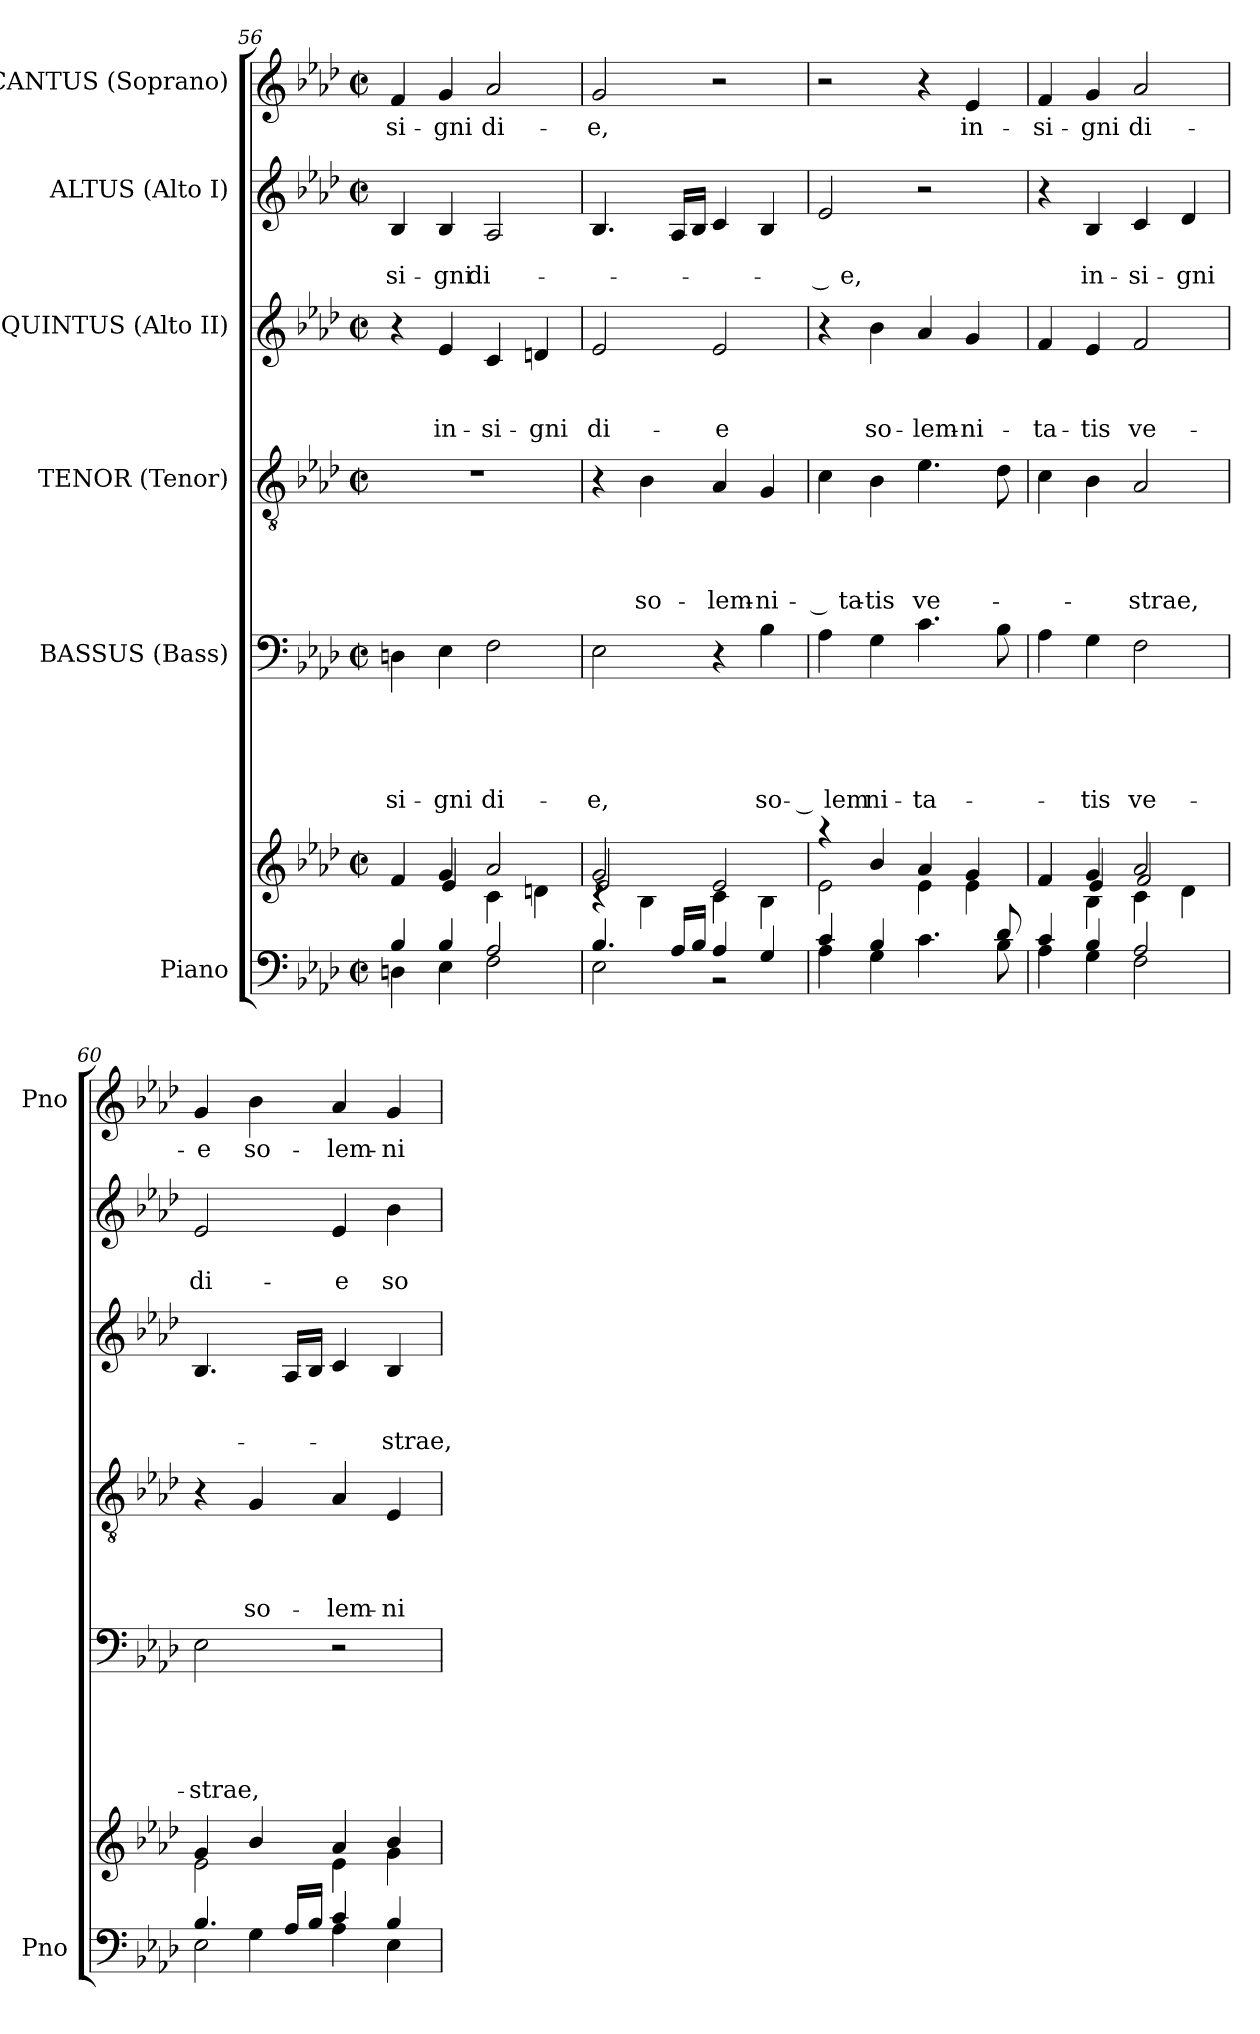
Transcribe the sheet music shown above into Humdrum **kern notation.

**kern	**kern	**kern	**text	**text	**text	**text	**text	**kern	**text	**text	**text	**text	**kern	**text	**text	**text	**kern	**text	**text	**kern	**text
*part6	*part6	*part5	*part5	*part5	*part5	*part5	*part5	*part4	*part4	*part4	*part4	*part4	*part3	*part3	*part3	*part3	*part2	*part2	*part2	*part1	*part1
*staff7	*staff6	*staff5	*staff5	*staff5	*staff5	*staff5	*staff5	*staff4	*staff4	*staff4	*staff4	*staff4	*staff3	*staff3	*staff3	*staff3	*staff2	*staff2	*staff2	*staff1	*staff1
*I"Piano	*	*I"BASSUS (Bass)	*	*	*	*	*	*I"TENOR (Tenor)	*	*	*	*	*I"QUINTUS (Alto II)	*	*	*	*I"ALTUS (Alto I)	*	*	*I"CANTUS (Soprano)	*
*I'Pno	*	*	*	*	*	*	*	*	*	*	*	*	*	*	*	*	*	*	*	*I'Pno	*
*clefF4	*clefG2	*clefF4	*	*	*	*	*	*clefGv2	*	*	*	*	*clefG2	*	*	*	*clefG2	*	*	*clefG2	*
*k[b-e-a-d-]	*k[b-e-a-d-]	*k[b-e-a-d-]	*	*	*	*	*	*k[b-e-a-d-]	*	*	*	*	*k[b-e-a-d-]	*	*	*	*k[b-e-a-d-]	*	*	*k[b-e-a-d-]	*
*A-:	*A-:	*A-:	*	*	*	*	*	*A-:	*	*	*	*	*A-:	*	*	*	*A-:	*	*	*A-:	*
*M2/2	*M2/2	*M2/2	*	*	*	*	*	*M2/2	*	*	*	*	*M2/2	*	*	*	*M2/2	*	*	*M2/2	*
*met(c|)	*met(c|)	*met(c|)	*	*	*	*	*	*met(c|)	*	*	*	*	*met(c|)	*	*	*	*met(c|)	*	*	*met(c|)	*
=56	=56	=56	=56	=56	=56	=56	=56	=56	=56	=56	=56	=56	=56	=56	=56	=56	=56	=56	=56	=56	=56
*^	*^	*	*	*	*	*	*	*	*	*	*	*	*	*	*	*	*	*	*	*	*
!	!	!	!	!	!	!	!	!	!LO:LY:b	!	!	!	!	!	!	!	!	!	!	!	!LO:LY:b	!	!LO:LY:b
4B-/	4Dn\	4f/	4ryy	4Dn\	.	.	.	.	-si-	1r	.	.	.	.	4r	.	.	.	4B-/	.	-si-	4f/	-si-
!	!	!	!	!	!	!	!	!	!LO:LY:b	!	!	!	!	!	!	!	!	!LO:LY:b	!	!	!LO:LY:b	!	!LO:LY:b
4B-/	4E-\	4g/	4e-/	4E-\	.	.	.	.	-gni	.	.	.	.	.	4e-/	.	.	in-	4B-/	.	-gni	4g/	-gni
!	!	!	!	!	!	!	!	!	!LO:LY:b	!	!	!	!	!	!	!	!	!LO:LY:b	!	!	!LO:LY:b	!	!LO:LY:b
2A-/	2F\	2a-/	4c\	2F\	.	.	.	.	di-	.	.	.	.	.	4c/	.	.	-si-	2A-/	.	di-	2a-/	di-
!	!	!	!	!	!	!	!	!	!	!	!	!	!	!	!	!	!	!LO:LY:b	!	!	!	!	!
.	.	.	4dn\	.	.	.	.	.	.	.	.	.	.	.	4dn/	.	.	-gni	.	.	.	.	.
=57	=57	=57	=57	=57	=57	=57	=57	=57	=57	=57	=57	=57	=57	=57	=57	=57	=57	=57	=57	=57	=57	=57	=57
*	*	*	*^	*	*	*	*	*	*	*	*	*	*	*	*	*	*	*	*	*	*	*	*
!	!	!	!	!	!	!	!	!	!	!LO:LY:b	!	!	!	!	!	!	!	!	!LO:LY:b	!	!	!	!	!LO:LY:b
4.B-/	2E-\	2g/	4rc	2e-/	2E-\	.	.	.	.	-e,	4r	.	.	.	.	2e-/	.	.	di-	4.B-/	.	.	2g/	-e,
!	!	!	!	!	!	!	!	!	!	!	!	!	!	!	!LO:LY:b	!	!	!	!	!	!	!	!	!
.	.	.	4B-\	.	.	.	.	.	.	.	4B-\	.	.	.	so-	.	.	.	.	.	.	.	.	.
16A-/LL	.	.	.	.	.	.	.	.	.	.	.	.	.	.	.	.	.	.	.	16A-/LL	.	.	.	.
16B-/JJ	.	.	.	.	.	.	.	.	.	.	.	.	.	.	.	.	.	.	.	16B-/JJ	.	.	.	.
!	!	!	!	!	!	!	!	!	!	!	!	!	!	!	!LO:LY:b	!	!	!	!LO:LY:b	!	!	!	!	!
4A-/	2rBB	2ryy	4c\	2e-/	4r	.	.	.	.	.	4A-/	.	.	.	-lem-	2e-/	.	.	-e	4c/	.	.	2r	.
!	!	!	!	!	!	!	!	!	!	!LO:LY:b	!	!	!	!	!LO:LY:b	!	!	!	!	!	!	!	!	!
4G/	.	.	4B-\	.	4B-\	.	.	.	.	so-	4G/	.	.	.	-ni-	.	.	.	.	4B-/	.	.	.	.
*	*	*	*v	*v	*	*	*	*	*	*	*	*	*	*	*	*	*	*	*	*	*	*	*	*
=58	=58	=58	=58	=58	=58	=58	=58	=58	=58	=58	=58	=58	=58	=58	=58	=58	=58	=58	=58	=58	=58	=58	=58
!	!	!	!	!	!	!	!	!	!LO:LY:b	!	!	!	!	!LO:LY:b	!	!	!	!	!	!	!LO:LY:b	!	!
4c/	4A-\	4raa	2e-\	4A-\	.	.	.	.	-­ lem-	4c\	.	.	.	-­ ta-	4r	.	.	.	2e-/	.	-­ e,	2r	.
!	!	!	!	!	!	!	!	!	!LO:LY:b	!	!	!	!	!LO:LY:b	!	!	!	!LO:LY:b	!	!	!	!	!
4B-/	4G\	4b-/	.	4G\	.	.	.	.	-ni-	4B-\	.	.	.	-tis	4b-\	.	.	so-	.	.	.	.	.
!	!	!	!	!	!	!	!	!	!LO:LY:b	!	!	!	!	!LO:LY:b	!	!	!	!LO:LY:b	!	!	!	!	!
4.ryy	4.c\	4a-/	4e-\	4.c\	.	.	.	.	-ta-	4.e-\	.	.	.	ve-	4a-/	.	.	-lem-	2r	.	.	4r	.
!	!	!	!	!	!	!	!	!	!	!	!	!	!	!	!	!	!	!LO:LY:b	!	!	!	!	!LO:LY:b
.	.	4g/	4e-\	.	.	.	.	.	.	.	.	.	.	.	4g/	.	.	-ni-	.	.	.	4e-/	in-
8d-/	8B-\	.	.	8B-\	.	.	.	.	.	8d-\	.	.	.	.	.	.	.	.	.	.	.	.	.
=59	=59	=59	=59	=59	=59	=59	=59	=59	=59	=59	=59	=59	=59	=59	=59	=59	=59	=59	=59	=59	=59	=59	=59
*	*	*	*^	*	*	*	*	*	*	*	*	*	*	*	*	*	*	*	*	*	*	*	*
!	!	!	!	!	!	!	!	!	!	!	!	!	!	!	!	!	!	!	!LO:LY:b	!	!	!	!	!LO:LY:b
4c/	4A-\	4f/	4ryy	4f/	4A-\	.	.	.	.	.	4c\	.	.	.	.	4f/	.	.	-ta-	4r	.	.	4f/	-si-
!	!	!	!	!	!	!	!	!	!	!LO:LY:b	!	!	!	!	!	!	!	!	!LO:LY:b	!	!	!LO:LY:b	!	!LO:LY:b
4B-/	4G\	4g/	4B-\	4e-/	4G\	.	.	.	.	-tis	4B-\	.	.	.	.	4e-/	.	.	-tis	4B-/	.	in-	4g/	-gni
!	!	!	!	!	!	!	!	!	!	!LO:LY:b	!	!	!	!	!LO:LY:b	!	!	!	!LO:LY:b	!	!	!LO:LY:b	!	!LO:LY:b
2A-/	2F\	2a-/	4c\	2f/	2F\	.	.	.	.	ve-	2A-/	.	.	.	-strae,	2f/	.	.	ve-	4c/	.	-si-	2a-/	di-
!	!	!	!	!	!	!	!	!	!	!	!	!	!	!	!	!	!	!	!	!	!	!LO:LY:b	!	!
.	.	.	4d-\	.	.	.	.	.	.	.	.	.	.	.	.	.	.	.	.	4d-/	.	-gni	.	.
*	*	*	*v	*v	*	*	*	*	*	*	*	*	*	*	*	*	*	*	*	*	*	*	*	*
=60	=60	=60	=60	=60	=60	=60	=60	=60	=60	=60	=60	=60	=60	=60	=60	=60	=60	=60	=60	=60	=60	=60	=60
*	*^	*	*	*	*	*	*	*	*	*	*	*	*	*	*	*	*	*	*	*	*	*	*
!	!	!	!	!	!	!	!	!	!	!LO:LY:b	!	!	!	!	!	!	!	!	!	!	!	!LO:LY:b	!	!LO:LY:b
4ryy	2E-\	4.B-/	4g/	2e-\	2E-\	.	.	.	.	-strae,	4r	.	.	.	.	4.B-/	.	.	.	2e-/	.	di-	4g/	-e
!	!	!	!	!	!	!	!	!	!	!	!	!	!	!	!LO:LY:b	!	!	!	!	!	!	!	!	!LO:LY:b
4G\	.	.	4b-/	.	.	.	.	.	.	.	4G/	.	.	.	so-	.	.	.	.	.	.	.	4b-\	so-
.	.	16A-/LL	.	.	.	.	.	.	.	.	.	.	.	.	.	16A-/LL	.	.	.	.	.	.	.	.
.	.	16B-/JJ	.	.	.	.	.	.	.	.	.	.	.	.	.	16B-/JJ	.	.	.	.	.	.	.	.
!	!	!	!	!	!	!	!	!	!	!	!	!	!	!	!LO:LY:b	!	!	!	!	!	!	!LO:LY:b	!	!LO:LY:b
4c/	4A-\	2ryy	4a-/	4e-\	2r	.	.	.	.	.	4A-/	.	.	.	-lem-	4c/	.	.	.	4e-/	.	-e	4a-/	-lem-
!	!	!	!	!	!	!	!	!	!	!	!	!	!	!	!LO:LY:b	!	!	!	!LO:LY:b	!	!	!LO:LY:b	!	!LO:LY:b
4B-/	4E-\	.	4b-/	4g\	.	.	.	.	.	.	4E-/	.	.	.	-ni-	4B-/	.	.	-strae,	4b-\	.	so-	4g/	-ni-
*v	*v	*v	*	*	*	*	*	*	*	*	*	*	*	*	*	*	*	*	*	*	*	*	*	*
*	*v	*v	*	*	*	*	*	*	*	*	*	*	*	*	*	*	*	*	*	*	*	*
=	=	=	=	=	=	=	=	=	=	=	=	=	=	=	=	=	=	=	=	=	=
*-	*-	*-	*-	*-	*-	*-	*-	*-	*-	*-	*-	*-	*-	*-	*-	*-	*-	*-	*-	*-	*-
